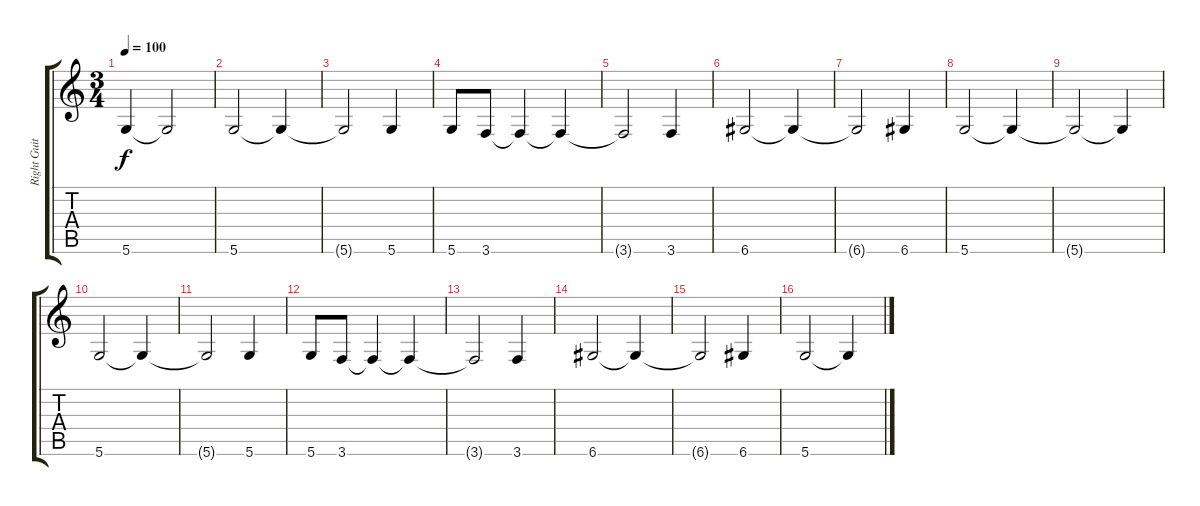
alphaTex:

\track ("Right Guitar" "Right Guit") {instrument distortionguitar}
\staff {score tabs}
\tuning (D4 A3 F3 C3 G2 D2) {hide}
\ts (3 4)
\tempo 100
\clef g2
\ks c
5.6{t}.4{dy f} 5.6{t}.2 |
5.6.2 5.6{t}.4 |
5.6{t}.2 5.6.4 |
5.6.8 3.6.8 3.6{t}.4 3.6{t}.4 |
3.6{t}.2 3.6.4 |
6.6.2 6.6{t}.4 |
6.6{t}.2 6.6.4 |
5.6.2 5.6{t}.4 |
5.6{t}.2 5.6{t}.4 |
5.6.2 5.6{t}.4 |
5.6{t}.2 5.6.4 |
5.6.8 3.6.8 3.6{t}.4 3.6{t}.4 |
3.6{t}.2 3.6.4 |
6.6.2 6.6{t}.4 |
6.6{t}.2 6.6.4 |
5.6.2 5.6{t}.4
